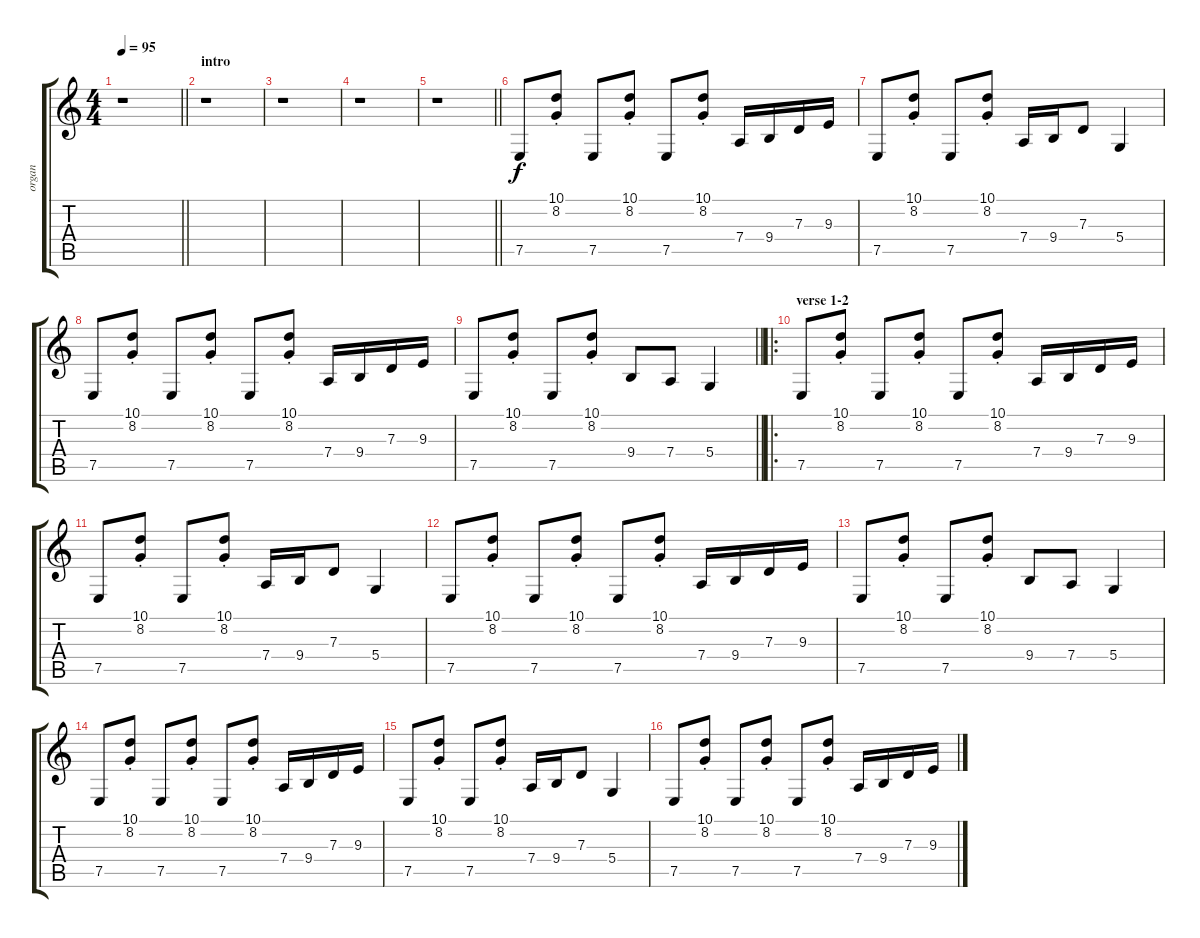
\track ("organ" "organ") {instrument rockorgan}
\staff {score tabs}
\tuning (E4 B3 G3 D3 A2 E2) {hide}
\ts (4 4)
\tempo 95
\clef g2
\barLineRight lightlight
\ks c
r.1{dy f instrument rockorgan} |
\section ("" "intro")
r.1 |
r.1 |
r.1 |
\barLineRight lightlight
r.1 |
7.5.8 (10.1{st} 8.2{st}).8 7.5.8 (10.1{st} 8.2{st}).8 7.5.8 (10.1{st} 8.2{st}).8 7.4.16 9.4.16 7.3.16 9.3.16 |
7.5.8 (10.1{st} 8.2{st}).8 7.5.8 (10.1{st} 8.2{st}).8 7.4.16 9.4.16 7.3.8 5.4.4 |
7.5.8 (10.1{st} 8.2{st}).8 7.5.8 (10.1{st} 8.2{st}).8 7.5.8 (10.1{st} 8.2{st}).8 7.4.16 9.4.16 7.3.16 9.3.16 |
\barLineRight lightlight
7.5.8 (10.1{st} 8.2{st}).8 7.5.8 (10.1{st} 8.2{st}).8 9.4.8 7.4.8 5.4.4 |
\ro
\section ("" "verse 1-2")
7.5.8 (10.1{st} 8.2{st}).8 7.5.8 (10.1{st} 8.2{st}).8 7.5.8 (10.1{st} 8.2{st}).8 7.4.16 9.4.16 7.3.16 9.3.16 |
7.5.8 (10.1{st} 8.2{st}).8 7.5.8 (10.1{st} 8.2{st}).8 7.4.16 9.4.16 7.3.8 5.4.4 |
7.5.8 (10.1{st} 8.2{st}).8 7.5.8 (10.1{st} 8.2{st}).8 7.5.8 (10.1{st} 8.2{st}).8 7.4.16 9.4.16 7.3.16 9.3.16 |
7.5.8 (10.1{st} 8.2{st}).8 7.5.8 (10.1{st} 8.2{st}).8 9.4.8 7.4.8 5.4.4 |
7.5.8 (10.1{st} 8.2{st}).8 7.5.8 (10.1{st} 8.2{st}).8 7.5.8 (10.1{st} 8.2{st}).8 7.4.16 9.4.16 7.3.16 9.3.16 |
7.5.8 (10.1{st} 8.2{st}).8 7.5.8 (10.1{st} 8.2{st}).8 7.4.16 9.4.16 7.3.8 5.4.4 |
7.5.8 (10.1{st} 8.2{st}).8 7.5.8 (10.1{st} 8.2{st}).8 7.5.8 (10.1{st} 8.2{st}).8 7.4.16 9.4.16 7.3.16 9.3.16
